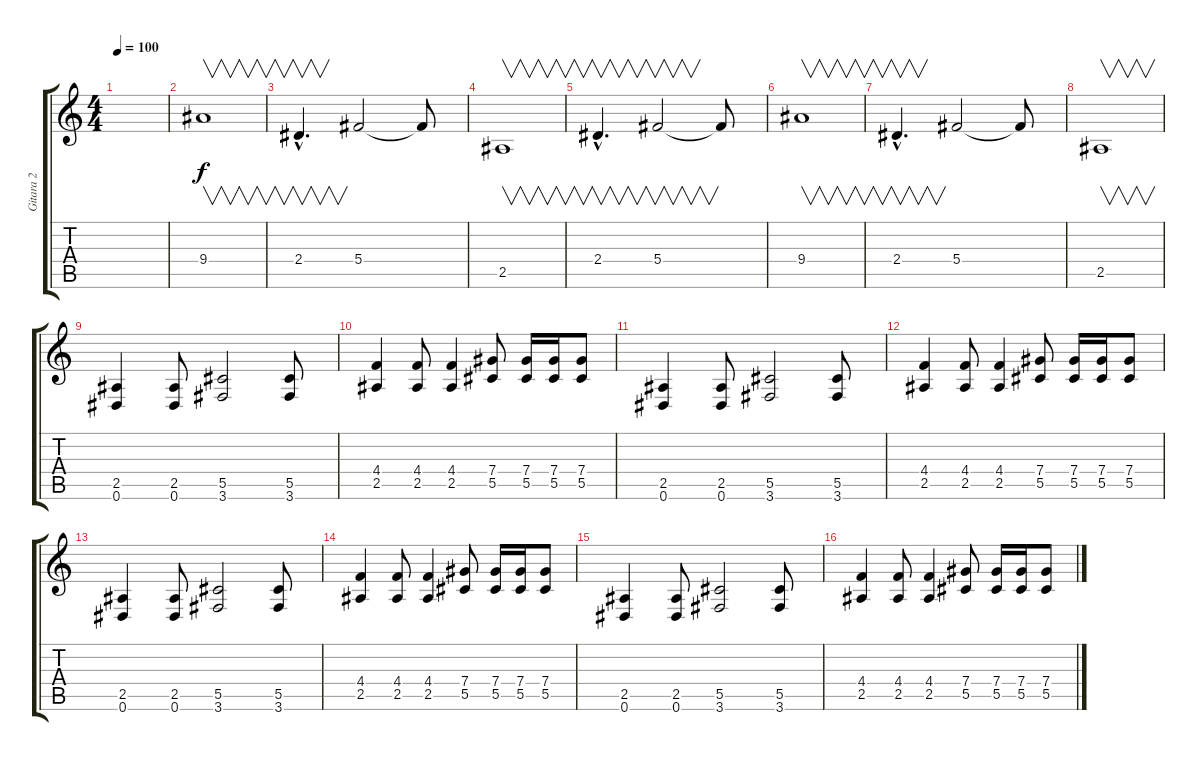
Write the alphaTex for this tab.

\track ("Gitara 2" "Gitara 2") {instrument distortionguitar}
\staff {score tabs}
\tuning (Eb4 Bb3 Gb3 Db3 Ab2 Eb2) {hide}
\ts (4 4)
\tempo 100
\clef g2
\ks c
|
9.4.1{v} |
2.4{hac}.4{v d} 5.4.2 5.4{t}.8 |
2.5.1{v} |
2.4{hac}.4{v d txt " "} 5.4.2{v} 5.4{t}.8 |
9.4.1{v} |
2.4{hac}.4{v d} 5.4.2 5.4{t}.8 |
2.5.1{v} |
(2.5 0.6).4{txt " "} (2.5 0.6).8 (5.5 3.6).2 (5.5 3.6).8 |
(4.4 2.5).4 (4.4 2.5).8 (4.4 2.5).4 (7.4 5.5).8 (7.4 5.5).16 (7.4 5.5).16 (7.4 5.5).8 |
(2.5 0.6).4{txt " "} (2.5 0.6).8 (5.5 3.6).2 (5.5 3.6).8 |
(4.4 2.5).4 (4.4 2.5).8 (4.4 2.5).4 (7.4 5.5).8 (7.4 5.5).16 (7.4 5.5).16 (7.4 5.5).8 |
(2.5 0.6).4{txt " "} (2.5 0.6).8 (5.5 3.6).2 (5.5 3.6).8 |
(4.4 2.5).4 (4.4 2.5).8 (4.4 2.5).4 (7.4 5.5).8 (7.4 5.5).16 (7.4 5.5).16 (7.4 5.5).8 |
(2.5 0.6).4{txt " "} (2.5 0.6).8 (5.5 3.6).2 (5.5 3.6).8 |
(4.4 2.5).4 (4.4 2.5).8 (4.4 2.5).4 (7.4 5.5).8 (7.4 5.5).16 (7.4 5.5).16 (7.4 5.5).8
